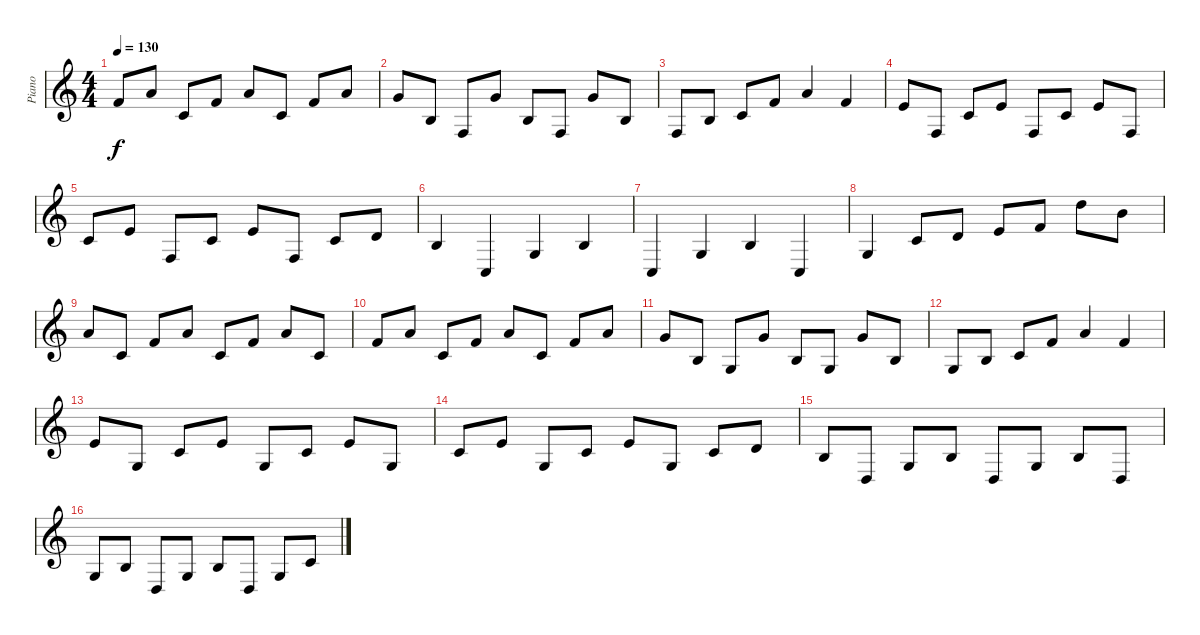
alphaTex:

\track ("Piano" "Piano") {instrument acousticgrandpiano}
\staff {score}
\tuning (D4 A3 F3 C3 G2 D2) {hide}
\ts (4 4)
\tempo 130
\clef g2
\ks c
17.4.8{dy f} 16.3.8 17.5.8 17.4.8 16.3.8 17.5.8 17.4.8 16.3.8 |
14.3.8 16.5.8 15.6.8 14.3.8 16.5.8 15.6.8 14.3.8 16.5.8 |
15.6.8 16.5.8 17.5.8 17.4.8 16.3.4 17.4.4 |
16.4.8 15.6.8 17.5.8 16.4.8 15.6.8 17.5.8 16.4.8 15.6.8 |
17.5.8 16.4.8 15.6.8 17.5.8 16.4.8 15.6.8 17.5.8 14.4.8 |
16.5.4 0.4.4 12.5.4 11.4.4 |
0.4.4 7.4.4 6.3.4 0.4.4 |
2.3.4 3.2.8 0.1.8 2.1.8 3.1.8 12.1.8 9.1.8 |
7.1.8 7.3.8 8.2.8 7.1.8 7.3.8 8.2.8 7.1.8 7.3.8 |
8.2.8 7.1.8 7.3.8 8.2.8 7.1.8 7.3.8 8.2.8 7.1.8 |
5.1.8 6.3.8 7.4.8 5.1.8 6.3.8 7.4.8 5.1.8 6.3.8 |
7.4.8 6.3.8 7.3.8 8.2.8 7.1.4 8.2.4 |
7.2.8 7.4.8 7.3.8 7.2.8 7.4.8 7.3.8 7.2.8 7.4.8 |
7.3.8 7.2.8 7.4.8 7.3.8 7.2.8 7.4.8 7.3.8 0.1.8 |
6.3.8 7.5.8 7.4.8 6.3.8 7.5.8 7.4.8 6.3.8 7.5.8 |
7.4.8 6.3.8 7.5.8 7.4.8 6.3.8 7.5.8 7.4.8 7.3.8
